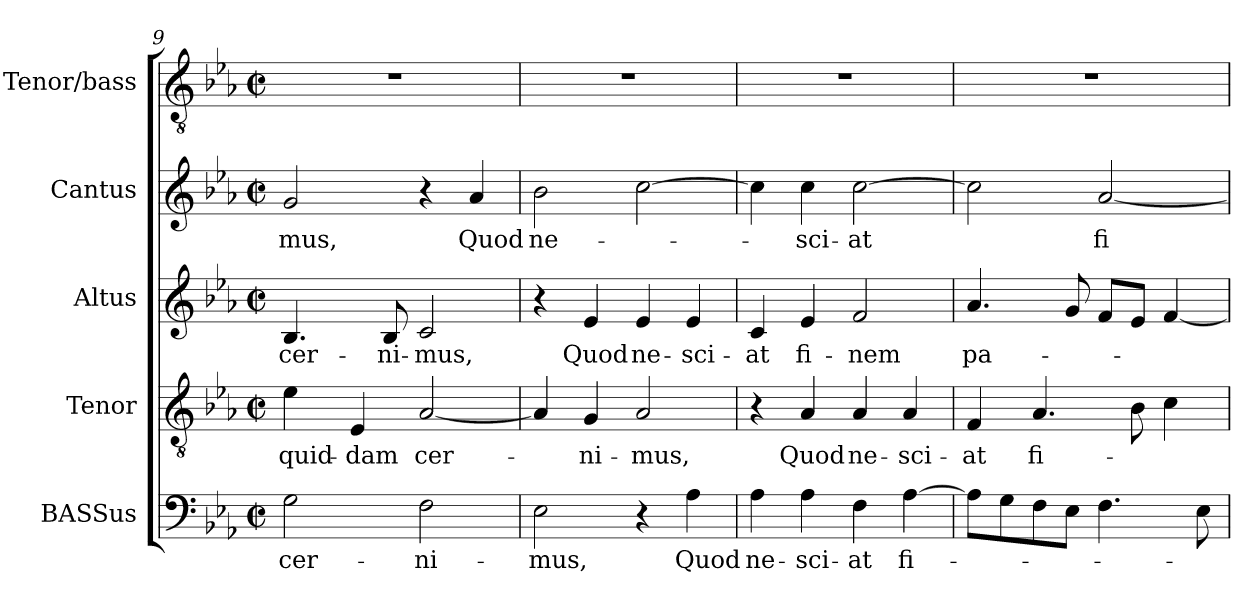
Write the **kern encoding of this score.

**kern	**text	**kern	**text	**kern	**text	**kern	**text	**kern
*part5	*part5	*part4	*part4	*part3	*part3	*part2	*part2	*part1
*staff5	*staff5	*staff4	*staff4	*staff3	*staff3	*staff2	*staff2	*staff1
*I"BASSus	*	*I"Tenor	*	*I"Altus	*	*I"Cantus	*	*I"Tenor/bass
*I'B.	*	*I'T.	*	*I'A.	*	*I'C.	*	*I't./b.
*clefF4	*	*clefGv2	*	*clefG2	*	*clefG2	*	*clefGv2
*	*	*ITrd7c12	*	*	*	*	*	*ITrd7c12
*k[b-e-a-]	*	*k[b-e-a-]	*	*k[b-e-a-]	*	*k[b-e-a-]	*	*k[b-e-a-]
*E-:	*	*E-:	*	*E-:	*	*E-:	*	*E-:
*M2/2	*	*M2/2	*	*M2/2	*	*M2/2	*	*M2/2
*met(c|)	*	*met(c|)	*	*met(c|)	*	*met(c|)	*	*met(c|)
=9	=9	=9	=9	=9	=9	=9	=9	=9
!	!LO:LY:b:color=#000000	!	!	!	!	!	!	!
!	!	!	!LO:LY:b:color=#000000	!	!	!	!	!
!	!	!	!	!	!LO:LY:b:color=#000000	!	!	!
!	!	!	!	!	!	!	!LO:LY:b:color=#000000	!
2Gi\	cer-	4E-i\	quid-	4.B-i/	cer-	2gi/	-mus,	1r
!	!	!	!LO:LY:b:color=#000000	!	!	!	!	!
.	.	4EE-i/	-dam	.	.	.	.	.
!	!	!	!	!	!LO:LY:b:color=#000000	!	!	!
.	.	.	.	8B-i/	-ni-	.	.	.
!	!LO:LY:b:color=#000000	!	!	!	!	!	!	!
!	!	!	!LO:LY:b:color=#000000	!	!	!	!	!
!	!	!	!	!	!LO:LY:b:color=#000000	!	!	!
2Fi\	-ni-	[<2AA-i/	cer-	2ci/	-mus,	4r	.	.
!	!	!	!	!	!	!	!LO:LY:b:color=#000000	!
.	.	.	.	.	.	4a-i/	Quod	.
=10	=10	=10	=10	=10	=10	=10	=10	=10
!	!LO:LY:b:color=#000000	!	!	!	!	!	!	!
!	!	!	!	!	!	!	!LO:LY:b:color=#000000	!
2E-i\	-mus,	4AA-i/]	.	4r	.	2b-i\	ne-	1r
!	!	!	!LO:LY:b:color=#000000	!	!	!	!	!
!	!	!	!	!	!LO:LY:b:color=#000000	!	!	!
.	.	4GGi/	-ni-	4e-i/	Quod	.	.	.
!	!	!	!LO:LY:b:color=#000000	!	!	!	!	!
!	!	!	!	!	!LO:LY:b:color=#000000	!	!	!
4r	.	2AA-i/	-mus,	4e-i/	ne-	[>2cci\	.	.
!	!LO:LY:b:color=#000000	!	!	!	!	!	!	!
!	!	!	!	!	!LO:LY:b:color=#000000	!	!	!
4A-i\	Quod	.	.	4e-i/	-sci-	.	.	.
!!LO:LB:g=z
=11	=11	=11	=11	=11	=11	=11	=11	=11
!	!LO:LY:b:color=#000000	!	!	!	!	!	!	!
!	!	!	!	!	!LO:LY:b:color=#000000	!	!	!
4A-i\	ne-	4r	.	4ci/	-at	4cci\]	.	1r
!	!LO:LY:b:color=#000000	!	!	!	!	!	!	!
!	!	!	!LO:LY:b:color=#000000	!	!	!	!	!
!	!	!	!	!	!LO:LY:b:color=#000000	!	!	!
!	!	!	!	!	!	!	!LO:LY:b:color=#000000	!
4A-i\	-sci-	4AA-i/	Quod	4e-i/	fi-	4cci\	-sci-	.
!	!LO:LY:b:color=#000000	!	!	!	!	!	!	!
!	!	!	!LO:LY:b:color=#000000	!	!	!	!	!
!	!	!	!	!	!LO:LY:b:color=#000000	!	!	!
!	!	!	!	!	!	!	!LO:LY:b:color=#000000	!
4Fi\	-at	4AA-i/	ne-	2fi/	-nem	[>2cci\	-at	.
!	!LO:LY:b:color=#000000	!	!	!	!	!	!	!
!	!	!	!LO:LY:b:color=#000000	!	!	!	!	!
[>4A-i\	fi-	4AA-i/	-sci-	.	.	.	.	.
=12	=12	=12	=12	=12	=12	=12	=12	=12
!	!	!	!LO:LY:b:color=#000000	!	!	!	!	!
!	!	!	!	!	!LO:LY:b:color=#000000	!	!	!
8A-i\L]	.	4FFi/	-at	4.a-i/	pa-	2cci\]	.	1r
8Gi\	.	.	.	.	.	.	.	.
!	!	!	!LO:LY:b:color=#000000	!	!	!	!	!
8Fi\	.	4.AA-i/	fi-	.	.	.	.	.
8E-i\J	.	.	.	8gi/	.	.	.	.
!	!	!	!	!	!	!	!LO:LY:b:color=#000000	!
4.Fi\	.	.	.	8fi/L	.	[<2a-i/	fi-	.
.	.	8BB-i\	.	8e-i/J	.	.	.	.
.	.	4Ci\	.	[<4fi/	.	.	.	.
8E-i\	.	.	.	.	.	.	.	.
=	=	=	=	=	=	=	=	=
*-	*-	*-	*-	*-	*-	*-	*-	*-
